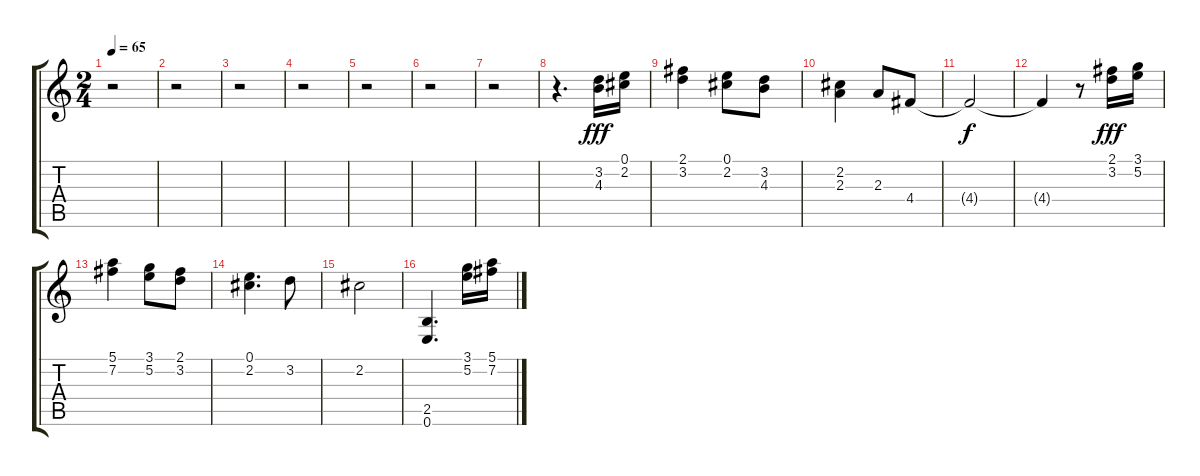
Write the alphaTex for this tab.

\track "" {instrument distortionguitar}
\staff {score tabs}
\tuning (E4 B3 G3 D3 A2 E2) {hide}
\ts (2 4)
\tempo 65
\clef g2
\ks c
r.2{dy fff} |
r.2 |
r.2 |
r.2 |
r.2 |
r.2 |
r.2 |
r.4{d} (3.2 4.3).16 (0.1 2.2).16 |
(2.1 3.2).4 (0.1 2.2).8 (3.2 4.3).8 |
(2.2 2.3).4 2.3.8 4.4.8 |
4.4{t}.2{dy f} |
4.4{t}.4 r.8 (2.1 3.2).16{dy fff} (3.1 5.2).16 |
(5.1 7.2).4 (3.1 5.2).8 (2.1 3.2).8 |
(0.1 2.2).4{d} 3.2.8 |
2.2.2 |
(2.5 0.6).4{d} (3.1 5.2).16 (5.1 7.2).16
